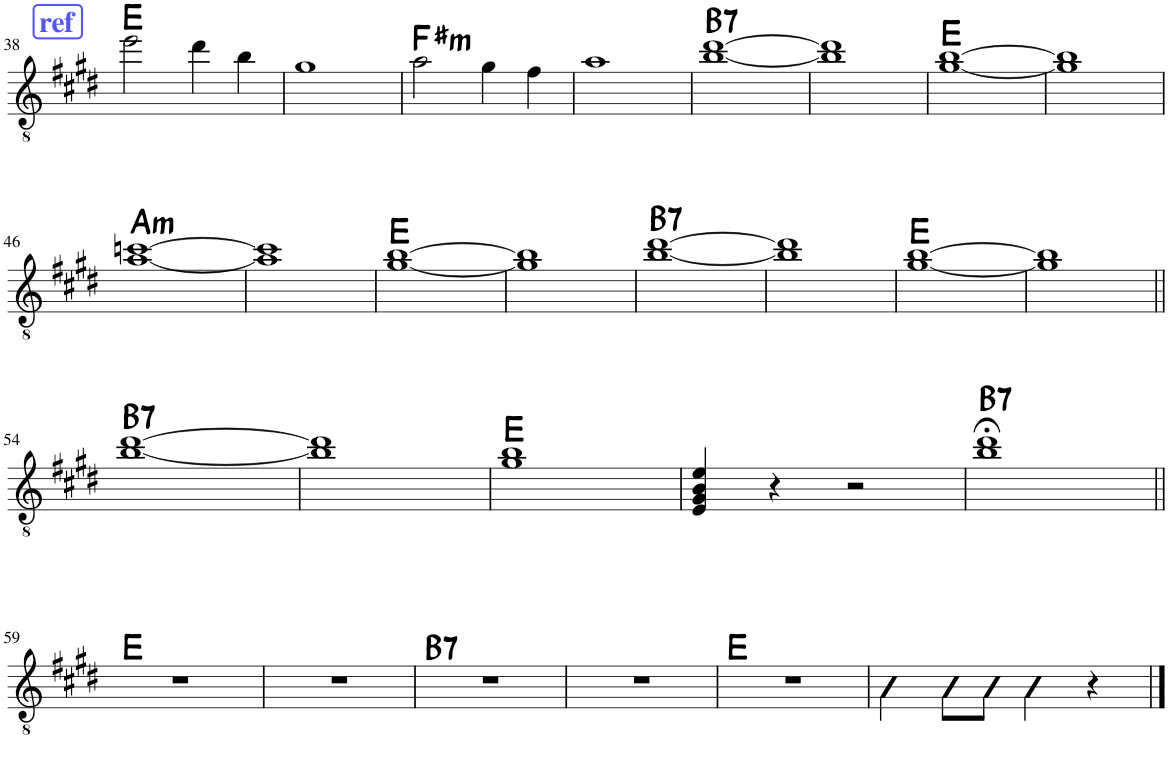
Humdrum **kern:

**kern	**harte
*part1	*part1
*staff1	*
*I"Classical Guitar	*
*I'Guit.	*
!!LO:PB:g=z
*clefGv2	*
*k[f#c#g#d#]	*
*M4/4	*
!!LO:REH:place=s1:a:B:cj:color=#5555FF:fs=14:t=ref
=38	=38
2ee\	E:maj
4dd#\	.
4b\	.
=39	=39
1g#	.
=40	=40
!	!LO:H:kt=m
2a\	F#:min
4g#\	.
4f#\	.
=41	=41
1a	.
=42	=42
!	!LO:H:kt=7
[1b [1dd#	B:7
=43	=43
1b] 1dd#]	.
=44	=44
[1g# [1b	E:maj
=45	=45
1g#] 1b]	.
!!LO:LB:g=z
=46	=46
!	!LO:H:kt=m
[1a [1ccn	A:min
=47	=47
1a] 1cc]	.
=48	=48
[1g# [1b	E:maj
=49	=49
1g#] 1b]	.
=50	=50
!	!LO:H:kt=7
[1b [1dd#	B:7
=51	=51
1b] 1dd#]	.
=52	=52
[1g# [1b	E:maj
=53	=53
1g#] 1b]	.
!!LO:LB:g=z
=54||	=54||
!	!LO:H:kt=7
[1b [1dd#	B:7
=55	=55
1b] 1dd#]	.
=56	=56
1g# 1b	E:maj
=57	=57
4E/ 4G#/ 4B/ 4e/	.
4r	.
2r	.
=58	=58
!	!LO:H:kt=7
1b;< 1dd#;<	B:7
!!LO:LB:g=z
=59||	=59||
1r	E:maj
=60	=60
1r	.
=61	=61
!	!LO:H:kt=7
1r	B:7
=62	=62
1r	.
=63	=63
1r	E:maj
=64	=64
4E\	.
8E\L	.
8E\J	.
4E\	.
4r	.
==	==
*-	*-
